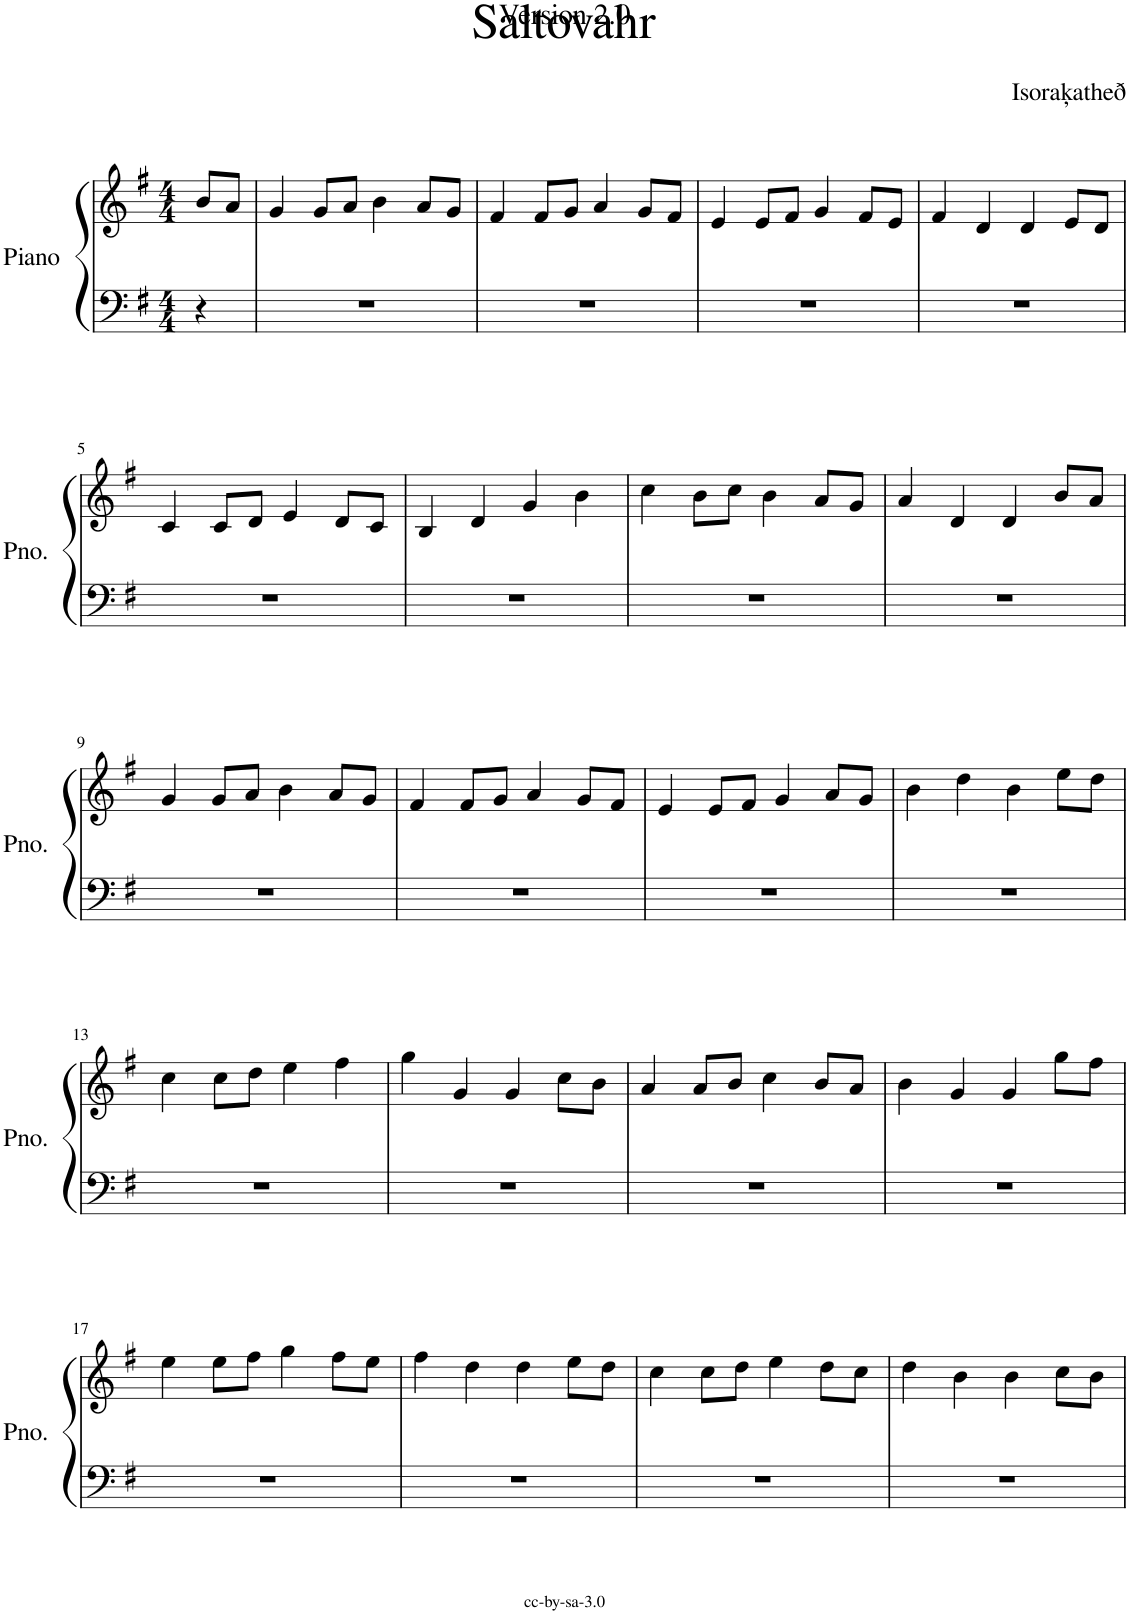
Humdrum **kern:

**kern	**kern
*part1	*part1
*staff2	*staff1
*I"Piano	*
*I'Pno.	*
*clefF4	*clefG2
*k[f#]	*k[f#]
*M4/4	*M4/4
=	=
4r	8b/L
.	8a/J
=1	=1
1r	4g/
.	8g/L
.	8a/J
.	4b\
.	8a/L
.	8g/J
=2	=2
1r	4f#/
.	8f#/L
.	8g/J
.	4a/
.	8g/L
.	8f#/J
=3	=3
1r	4e/
.	8e/L
.	8f#/J
.	4g/
.	8f#/L
.	8e/J
=4	=4
1r	4f#/
.	4d/
.	4d/
.	8e/L
.	8d/J
!!LO:LB:g=z
=5	=5
1r	4c/
.	8c/L
.	8d/J
.	4e/
.	8d/L
.	8c/J
=6	=6
1r	4B/
.	4d/
.	4g/
.	4b\
=7	=7
1r	4cc\
.	8b\L
.	8cc\J
.	4b\
.	8a/L
.	8g/J
=8	=8
1r	4a/
.	4d/
.	4d/
.	8b/L
.	8a/J
!!LO:LB:g=z
=9	=9
1r	4g/
.	8g/L
.	8a/J
.	4b\
.	8a/L
.	8g/J
=10	=10
1r	4f#/
.	8f#/L
.	8g/J
.	4a/
.	8g/L
.	8f#/J
=11	=11
1r	4e/
.	8e/L
.	8f#/J
.	4g/
.	8a/L
.	8g/J
=12	=12
1r	4b\
.	4dd\
.	4b\
.	8ee\L
.	8dd\J
!!LO:LB:g=z
=13	=13
1r	4cc\
.	8cc\L
.	8dd\J
.	4ee\
.	4ff#\
=14	=14
1r	4gg\
.	4g/
.	4g/
.	8cc\L
.	8b\J
=15	=15
1r	4a/
.	8a/L
.	8b/J
.	4cc\
.	8b/L
.	8a/J
=16	=16
1r	4b\
.	4g/
.	4g/
.	8gg\L
.	8ff#\J
!!LO:LB:g=z
=17	=17
1r	4ee\
.	8ee\L
.	8ff#\J
.	4gg\
.	8ff#\L
.	8ee\J
=18	=18
1r	4ff#\
.	4dd\
.	4dd\
.	8ee\L
.	8dd\J
=19	=19
1r	4cc\
.	8cc\L
.	8dd\J
.	4ee\
.	8dd\L
.	8cc\J
=20	=20
1r	4dd\
.	4b\
.	4b\
.	8cc\L
.	8b\J
=	=
*-	*-
